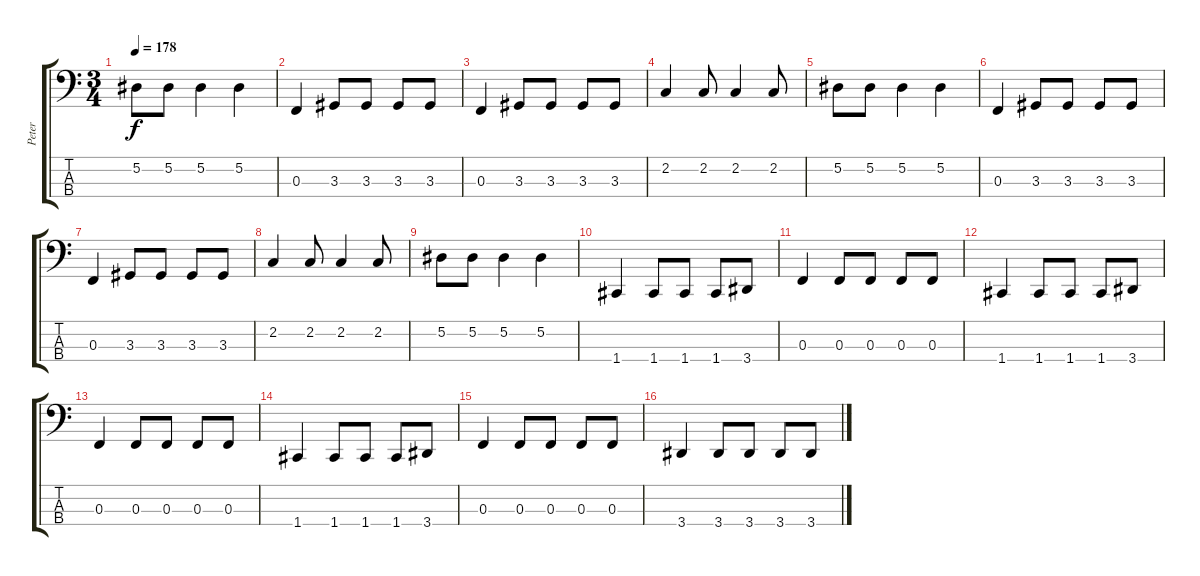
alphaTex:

\track ("Peter" "Peter") {instrument slapbass1}
\staff {score tabs}
\tuning (Eb2 Bb1 F1 C1) {hide}
\ts (3 4)
\tempo 178
\clef f4
\ks c
5.2.8{dy f} 5.2.8 5.2.4 5.2.4 |
0.3.4 3.3.8 3.3.8 3.3.8 3.3.8 |
0.3.4 3.3.8 3.3.8 3.3.8 3.3.8 |
2.2.4 2.2.8 2.2.4 2.2.8 |
5.2.8 5.2.8 5.2.4 5.2.4 |
0.3.4 3.3.8 3.3.8 3.3.8 3.3.8 |
0.3.4 3.3.8 3.3.8 3.3.8 3.3.8 |
2.2.4 2.2.8 2.2.4 2.2.8 |
5.2.8 5.2.8 5.2.4 5.2.4 |
1.4.4 1.4.8 1.4.8 1.4.8 3.4.8 |
0.3.4 0.3.8 0.3.8 0.3.8 0.3.8 |
1.4.4 1.4.8 1.4.8 1.4.8 3.4.8 |
0.3.4 0.3.8 0.3.8 0.3.8 0.3.8 |
1.4.4 1.4.8 1.4.8 1.4.8 3.4.8 |
0.3.4 0.3.8 0.3.8 0.3.8 0.3.8 |
3.4.4 3.4.8 3.4.8 3.4.8 3.4.8
